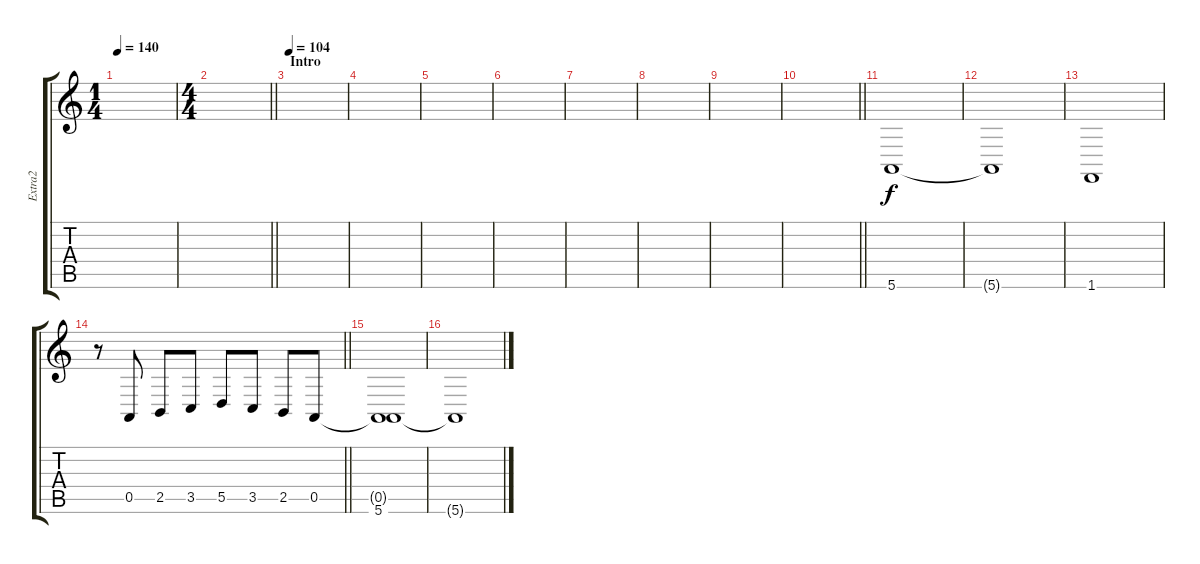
\track ("Extra2" "Extra2") {instrument synthstrings1}
\staff {score tabs}
\tuning (E4 B3 G3 D3 A2 E2) {hide}
\ts (1 4)
\tempo 140
\clef g2
\ks c
|
\ts (4 4)
\barLineRight lightlight
|
\section ("" "Intro")
\tempo 104
|
|
|
|
|
|
|
\barLineRight lightlight
|
5.6.1 |
5.6{t}.1 |
1.6.1 |
\barLineRight lightlight
r.8 0.5.8 2.5.8 3.5.8 5.5.8 3.5.8 2.5.8 0.5.8 |
(0.5{t} 5.6).1 |
5.6{t}.1
